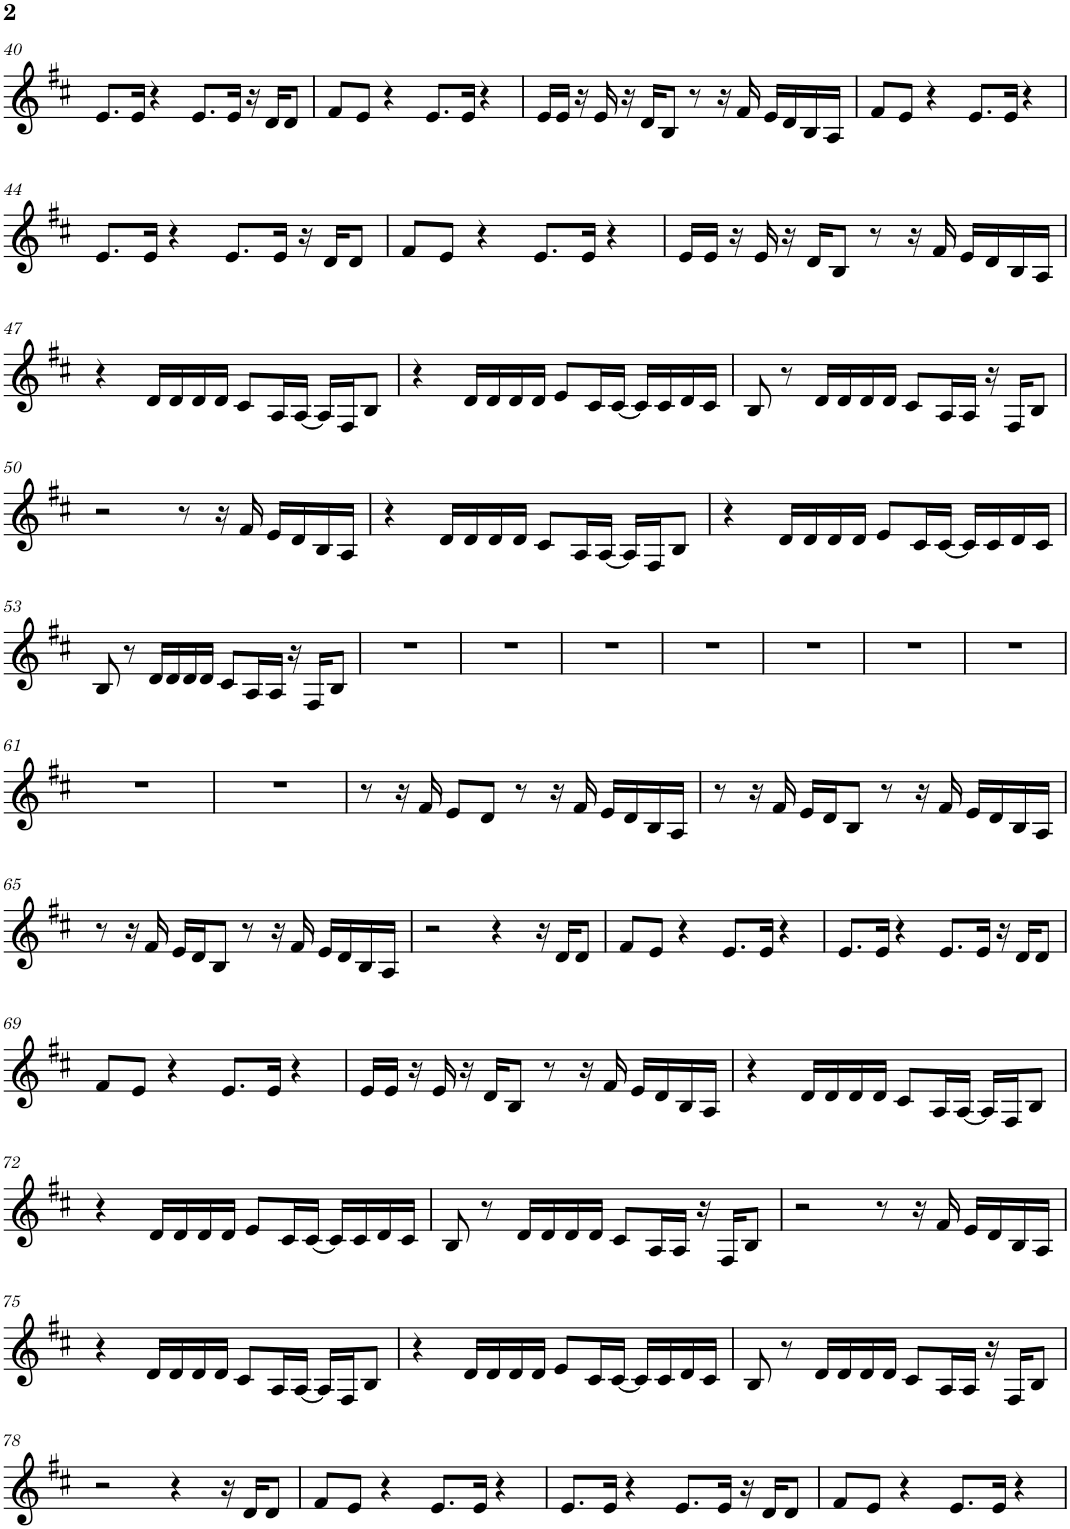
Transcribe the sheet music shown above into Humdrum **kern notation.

**kern
*part1
*staff1
*I"Piano, FL Keys 1
*I'Pno.
!!LO:PB:g=z
*clefG2
*k[f#c#]
*M4/4
=40
8.e/L
16e/Jk
4r
8.e/L
16e/Jk
16r
16d/KL
8d/J
=41
8f#/L
8e/J
4r
8.e/L
16e/Jk
4r
=42
16e/LL
16e/JJ
16r
16e/
16r
16d/KL
8B/J
8r
16r
16f#/
16e/LL
16d/
16B/
16A/JJ
=43
8f#/L
8e/J
4r
8.e/L
16e/Jk
4r
!!LO:LB:g=z
=44
8.e/L
16e/Jk
4r
8.e/L
16e/Jk
16r
16d/KL
8d/J
=45
8f#/L
8e/J
4r
8.e/L
16e/Jk
4r
=46
16e/LL
16e/JJ
16r
16e/
16r
16d/KL
8B/J
8r
16r
16f#/
16e/LL
16d/
16B/
16A/JJ
!!LO:LB:g=z
=47
4r
16d/LL
16d/
16d/
16d/JJ
8c#/L
16A/L
[16A/JJ
16A/LL]
16F#/J
8B/J
=48
4r
16d/LL
16d/
16d/
16d/JJ
8e/L
16c#/L
[16c#/JJ
16c#/LL]
16c#/
16d/
16c#/JJ
=49
8B/
8r
16d/LL
16d/
16d/
16d/JJ
8c#/L
16A/L
16A/JJ
16r
16F#/KL
8B/J
!!LO:LB:g=z
=50
2r
8r
16r
16f#/
16e/LL
16d/
16B/
16A/JJ
=51
4r
16d/LL
16d/
16d/
16d/JJ
8c#/L
16A/L
[16A/JJ
16A/LL]
16F#/J
8B/J
=52
4r
16d/LL
16d/
16d/
16d/JJ
8e/L
16c#/L
[16c#/JJ
16c#/LL]
16c#/
16d/
16c#/JJ
!!LO:LB:g=z
=53
8B/
8r
16d/LL
16d/
16d/
16d/JJ
8c#/L
16A/L
16A/JJ
16r
16F#/KL
8B/J
=54
1r
=55
1r
=56
1r
=57
1r
=58
1r
=59
1r
=60
1r
!!LO:LB:g=z
=61
1r
=62
1r
=63
8r
16r
16f#/
8e/L
8d/J
8r
16r
16f#/
16e/LL
16d/
16B/
16A/JJ
=64
8r
16r
16f#/
16e/LL
16d/J
8B/J
8r
16r
16f#/
16e/LL
16d/
16B/
16A/JJ
!!LO:LB:g=z
=65
8r
16r
16f#/
16e/LL
16d/J
8B/J
8r
16r
16f#/
16e/LL
16d/
16B/
16A/JJ
=66
2r
4r
16r
16d/KL
8d/J
=67
8f#/L
8e/J
4r
8.e/L
16e/Jk
4r
=68
8.e/L
16e/Jk
4r
8.e/L
16e/Jk
16r
16d/KL
8d/J
!!LO:LB:g=z
=69
8f#/L
8e/J
4r
8.e/L
16e/Jk
4r
=70
16e/LL
16e/JJ
16r
16e/
16r
16d/KL
8B/J
8r
16r
16f#/
16e/LL
16d/
16B/
16A/JJ
=71
4r
16d/LL
16d/
16d/
16d/JJ
8c#/L
16A/L
[16A/JJ
16A/LL]
16F#/J
8B/J
!!LO:LB:g=z
=72
4r
16d/LL
16d/
16d/
16d/JJ
8e/L
16c#/L
[16c#/JJ
16c#/LL]
16c#/
16d/
16c#/JJ
=73
8B/
8r
16d/LL
16d/
16d/
16d/JJ
8c#/L
16A/L
16A/JJ
16r
16F#/KL
8B/J
=74
2r
8r
16r
16f#/
16e/LL
16d/
16B/
16A/JJ
!!LO:LB:g=z
=75
4r
16d/LL
16d/
16d/
16d/JJ
8c#/L
16A/L
[16A/JJ
16A/LL]
16F#/J
8B/J
=76
4r
16d/LL
16d/
16d/
16d/JJ
8e/L
16c#/L
[16c#/JJ
16c#/LL]
16c#/
16d/
16c#/JJ
=77
8B/
8r
16d/LL
16d/
16d/
16d/JJ
8c#/L
16A/L
16A/JJ
16r
16F#/KL
8B/J
!!LO:LB:g=z
=78
2r
4r
16r
16d/KL
8d/J
=79
8f#/L
8e/J
4r
8.e/L
16e/Jk
4r
=80
8.e/L
16e/Jk
4r
8.e/L
16e/Jk
16r
16d/KL
8d/J
=81
8f#/L
8e/J
4r
8.e/L
16e/Jk
4r
=
*-
